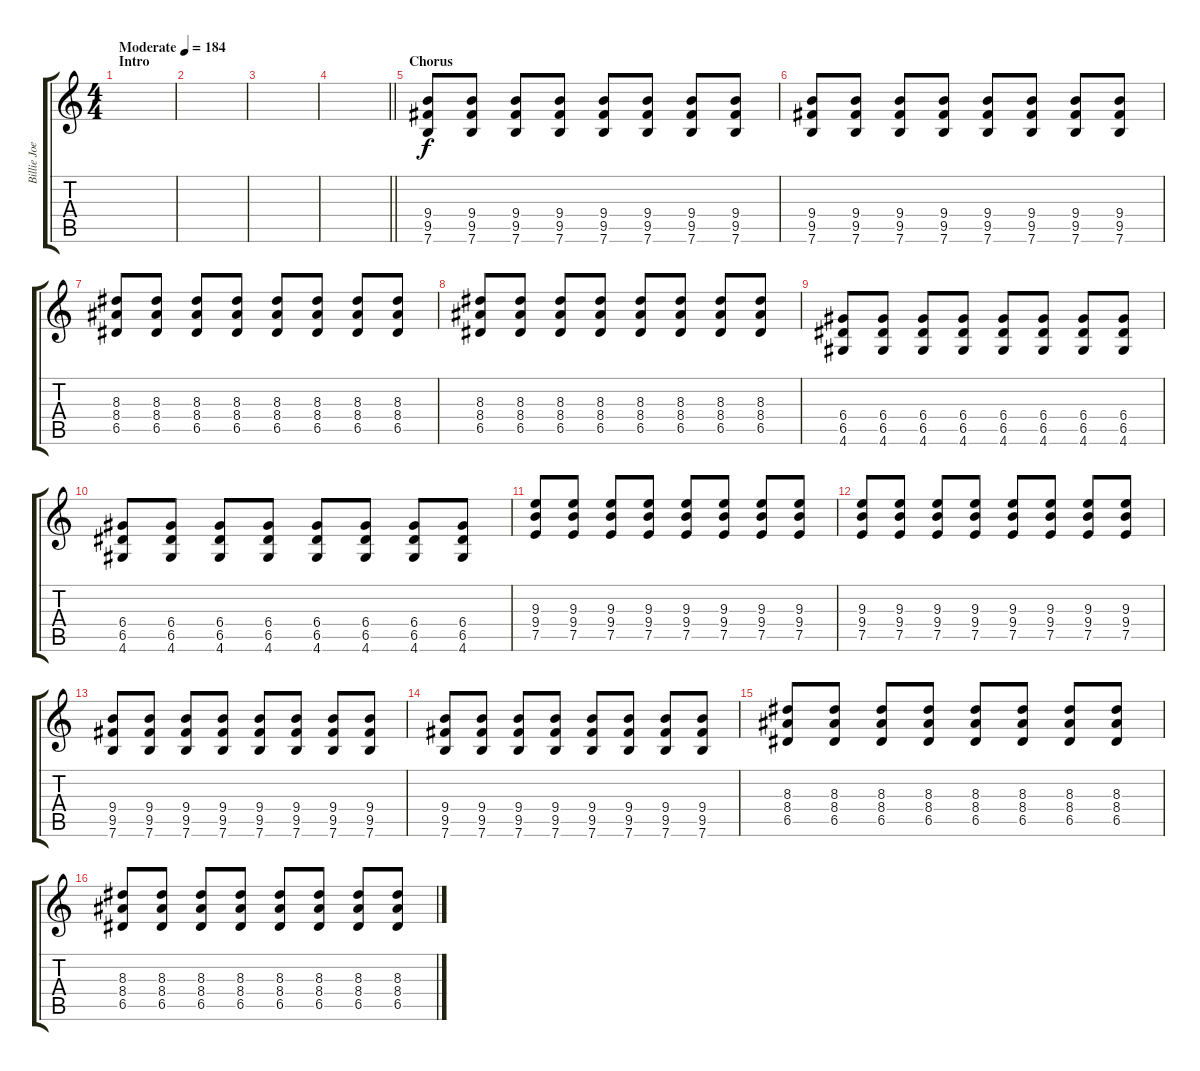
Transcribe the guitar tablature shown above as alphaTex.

\track ("Billie Joe Armstrong - Guitar" "Billie Joe") {instrument distortionguitar}
\staff {score tabs}
\tuning (E4 B3 G3 D3 A2 E2) {hide}
\ts (4 4)
\section ("" "Intro")
\tempo (184 "Moderate")
\clef g2
\ks c
|
|
|
\barLineRight lightlight
|
\section ("" "Chorus")
(9.4 9.5 7.6).8 (9.4 9.5 7.6).8 (9.4 9.5 7.6).8 (9.4 9.5 7.6).8 (9.4 9.5 7.6).8 (9.4 9.5 7.6).8 (9.4 9.5 7.6).8 (9.4 9.5 7.6).8 |
(9.4 9.5 7.6).8 (9.4 9.5 7.6).8 (9.4 9.5 7.6).8 (9.4 9.5 7.6).8 (9.4 9.5 7.6).8 (9.4 9.5 7.6).8 (9.4 9.5 7.6).8 (9.4 9.5 7.6).8 |
(8.3 8.4 6.5).8 (8.3 8.4 6.5).8 (8.3 8.4 6.5).8 (8.3 8.4 6.5).8 (8.3 8.4 6.5).8 (8.3 8.4 6.5).8 (8.3 8.4 6.5).8 (8.3 8.4 6.5).8 |
(8.3 8.4 6.5).8 (8.3 8.4 6.5).8 (8.3 8.4 6.5).8 (8.3 8.4 6.5).8 (8.3 8.4 6.5).8 (8.3 8.4 6.5).8 (8.3 8.4 6.5).8 (8.3 8.4 6.5).8 |
(6.4 6.5 4.6).8 (6.4 6.5 4.6).8 (6.4 6.5 4.6).8 (6.4 6.5 4.6).8 (6.4 6.5 4.6).8 (6.4 6.5 4.6).8 (6.4 6.5 4.6).8 (6.4 6.5 4.6).8 |
(6.4 6.5 4.6).8 (6.4 6.5 4.6).8 (6.4 6.5 4.6).8 (6.4 6.5 4.6).8 (6.4 6.5 4.6).8 (6.4 6.5 4.6).8 (6.4 6.5 4.6).8 (6.4 6.5 4.6).8 |
(9.3 9.4 7.5).8 (9.3 9.4 7.5).8 (9.3 9.4 7.5).8 (9.3 9.4 7.5).8 (9.3 9.4 7.5).8 (9.3 9.4 7.5).8 (9.3 9.4 7.5).8 (9.3 9.4 7.5).8 |
(9.3 9.4 7.5).8 (9.3 9.4 7.5).8 (9.3 9.4 7.5).8 (9.3 9.4 7.5).8 (9.3 9.4 7.5).8 (9.3 9.4 7.5).8 (9.3 9.4 7.5).8 (9.3 9.4 7.5).8 |
(9.4 9.5 7.6).8 (9.4 9.5 7.6).8 (9.4 9.5 7.6).8 (9.4 9.5 7.6).8 (9.4 9.5 7.6).8 (9.4 9.5 7.6).8 (9.4 9.5 7.6).8 (9.4 9.5 7.6).8 |
(9.4 9.5 7.6).8 (9.4 9.5 7.6).8 (9.4 9.5 7.6).8 (9.4 9.5 7.6).8 (9.4 9.5 7.6).8 (9.4 9.5 7.6).8 (9.4 9.5 7.6).8 (9.4 9.5 7.6).8 |
(8.3 8.4 6.5).8 (8.3 8.4 6.5).8 (8.3 8.4 6.5).8 (8.3 8.4 6.5).8 (8.3 8.4 6.5).8 (8.3 8.4 6.5).8 (8.3 8.4 6.5).8 (8.3 8.4 6.5).8 |
(8.3 8.4 6.5).8 (8.3 8.4 6.5).8 (8.3 8.4 6.5).8 (8.3 8.4 6.5).8 (8.3 8.4 6.5).8 (8.3 8.4 6.5).8 (8.3 8.4 6.5).8 (8.3 8.4 6.5).8
